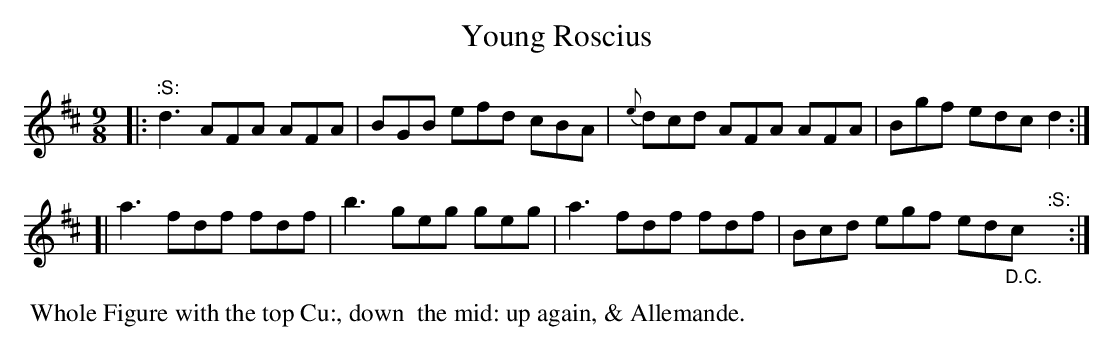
X:1
T: Young Roscius
M: 9/8
L: 1/8
K: D
|: ":S:"\
d3 AFA AFA | BGB efd cBA |\
{e}dcd AFA AFA | Bgf edc d2 :|
[|\
a3 fdf fdf | b3 geg geg |\
a3 fdf fdf | Bcd egf ed"_D.C."c "^:S:"y:|
